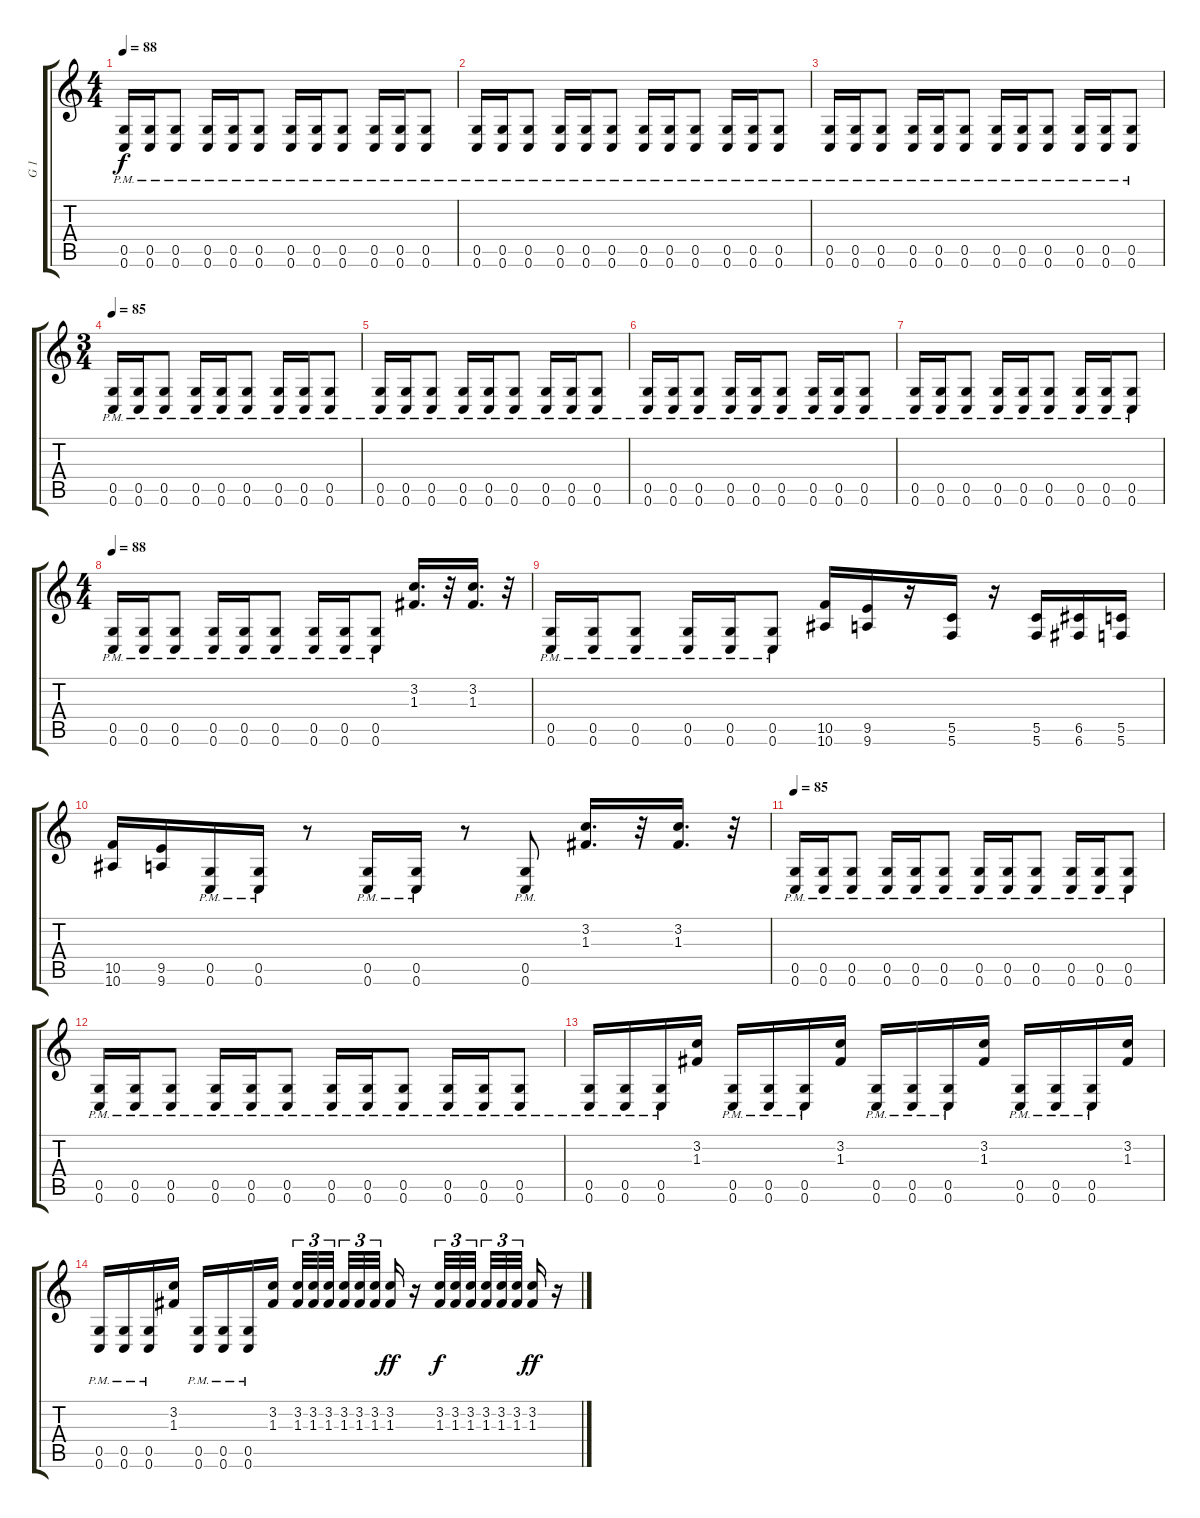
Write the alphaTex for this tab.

\track ("G 1" "G 1") {instrument distortionguitar}
\staff {score tabs}
\tuning (D4 A3 F3 C3 G2 C2) {hide}
\ts (4 4)
\tempo 88
\clef g2
\ks c
(0.5{pm} 0.6{pm}).16{dy f} (0.5{pm} 0.6{pm}).16 (0.5{pm} 0.6{pm}).8 (0.5{pm} 0.6{pm}).16 (0.5{pm} 0.6{pm}).16 (0.5{pm} 0.6{pm}).8 (0.5{pm} 0.6{pm}).16 (0.5{pm} 0.6{pm}).16 (0.5{pm} 0.6{pm}).8 (0.5{pm} 0.6{pm}).16 (0.5{pm} 0.6{pm}).16 (0.5{pm} 0.6{pm}).8 |
(0.5{pm} 0.6{pm}).16 (0.5{pm} 0.6{pm}).16 (0.5{pm} 0.6{pm}).8 (0.5{pm} 0.6{pm}).16 (0.5{pm} 0.6{pm}).16 (0.5{pm} 0.6{pm}).8 (0.5{pm} 0.6{pm}).16 (0.5{pm} 0.6{pm}).16 (0.5{pm} 0.6{pm}).8 (0.5{pm} 0.6{pm}).16 (0.5{pm} 0.6{pm}).16 (0.5{pm} 0.6{pm}).8 |
(0.5{pm} 0.6{pm}).16 (0.5{pm} 0.6{pm}).16 (0.5{pm} 0.6{pm}).8 (0.5{pm} 0.6{pm}).16 (0.5{pm} 0.6{pm}).16 (0.5{pm} 0.6{pm}).8 (0.5{pm} 0.6{pm}).16 (0.5{pm} 0.6{pm}).16 (0.5{pm} 0.6{pm}).8 (0.5{pm} 0.6{pm}).16 (0.5{pm} 0.6{pm}).16 (0.5{pm} 0.6{pm}).8 |
\ts (3 4)
\tempo 85
(0.5{pm} 0.6{pm}).16 (0.5{pm} 0.6{pm}).16 (0.5{pm} 0.6{pm}).8 (0.5{pm} 0.6{pm}).16 (0.5{pm} 0.6{pm}).16 (0.5{pm} 0.6{pm}).8 (0.5{pm} 0.6{pm}).16 (0.5{pm} 0.6{pm}).16 (0.5{pm} 0.6{pm}).8 |
(0.5{pm} 0.6{pm}).16 (0.5{pm} 0.6{pm}).16 (0.5{pm} 0.6{pm}).8 (0.5{pm} 0.6{pm}).16 (0.5{pm} 0.6{pm}).16 (0.5{pm} 0.6{pm}).8 (0.5{pm} 0.6{pm}).16 (0.5{pm} 0.6{pm}).16 (0.5{pm} 0.6{pm}).8 |
(0.5{pm} 0.6{pm}).16 (0.5{pm} 0.6{pm}).16 (0.5{pm} 0.6{pm}).8 (0.5{pm} 0.6{pm}).16 (0.5{pm} 0.6{pm}).16 (0.5{pm} 0.6{pm}).8 (0.5{pm} 0.6{pm}).16 (0.5{pm} 0.6{pm}).16 (0.5{pm} 0.6{pm}).8 |
(0.5{pm} 0.6{pm}).16 (0.5{pm} 0.6{pm}).16 (0.5{pm} 0.6{pm}).8 (0.5{pm} 0.6{pm}).16 (0.5{pm} 0.6{pm}).16 (0.5{pm} 0.6{pm}).8 (0.5{pm} 0.6{pm}).16 (0.5{pm} 0.6{pm}).16 (0.5{pm} 0.6{pm}).8 |
\ts (4 4)
\tempo 88
(0.5{pm} 0.6{pm}).16 (0.5{pm} 0.6{pm}).16 (0.5{pm} 0.6{pm}).8 (0.5{pm} 0.6{pm}).16 (0.5{pm} 0.6{pm}).16 (0.5{pm} 0.6{pm}).8 (0.5{pm} 0.6{pm}).16 (0.5{pm} 0.6{pm}).16 (0.5{pm} 0.6{pm}).8 (3.2 1.3).16{d} r.32 (3.2 1.3).16{d} r.32 |
(0.5{pm} 0.6{pm}).16 (0.5{pm} 0.6{pm}).16 (0.5{pm} 0.6{pm}).8 (0.5{pm} 0.6{pm}).16 (0.5{pm} 0.6{pm}).16 (0.5{pm} 0.6{pm}).8 (10.5 10.6).16 (9.5 9.6).16 r.16 (5.5 5.6).16 r.16 (5.5 5.6).16 (6.5 6.6).16 (5.5 5.6).16 |
(10.5 10.6).16 (9.5 9.6).16 (0.5{pm} 0.6{pm}).16 (0.5{pm} 0.6{pm}).16 r.8 (0.5{pm} 0.6{pm}).16 (0.5{pm} 0.6{pm}).16 r.8 (0.5{pm} 0.6{pm}).8 (3.2 1.3).16{d} r.32 (3.2 1.3).16{d} r.32 |
\tempo 85
(0.5{pm} 0.6{pm}).16 (0.5{pm} 0.6{pm}).16 (0.5{pm} 0.6{pm}).8 (0.5{pm} 0.6{pm}).16 (0.5{pm} 0.6{pm}).16 (0.5{pm} 0.6{pm}).8 (0.5{pm} 0.6{pm}).16 (0.5{pm} 0.6{pm}).16 (0.5{pm} 0.6{pm}).8 (0.5{pm} 0.6{pm}).16 (0.5{pm} 0.6{pm}).16 (0.5{pm} 0.6{pm}).8 |
(0.5{pm} 0.6{pm}).16 (0.5{pm} 0.6{pm}).16 (0.5{pm} 0.6{pm}).8 (0.5{pm} 0.6{pm}).16 (0.5{pm} 0.6{pm}).16 (0.5{pm} 0.6{pm}).8 (0.5{pm} 0.6{pm}).16 (0.5{pm} 0.6{pm}).16 (0.5{pm} 0.6{pm}).8 (0.5{pm} 0.6{pm}).16 (0.5{pm} 0.6{pm}).16 (0.5{pm} 0.6{pm}).8 |
(0.5{pm} 0.6{pm}).16 (0.5{pm} 0.6{pm}).16 (0.5{pm} 0.6{pm}).16 (3.2 1.3).16 (0.5{pm} 0.6{pm}).16 (0.5{pm} 0.6{pm}).16 (0.5{pm} 0.6{pm}).16 (3.2 1.3).16 (0.5{pm} 0.6{pm}).16 (0.5{pm} 0.6{pm}).16 (0.5{pm} 0.6{pm}).16 (3.2 1.3).16 (0.5{pm} 0.6{pm}).16 (0.5{pm} 0.6{pm}).16 (0.5{pm} 0.6{pm}).16 (3.2 1.3).16 |
(0.5{pm} 0.6{pm}).16 (0.5{pm} 0.6{pm}).16 (0.5{pm} 0.6{pm}).16 (3.2 1.3).16 (0.5{pm} 0.6{pm}).16 (0.5{pm} 0.6{pm}).16 (0.5{pm} 0.6{pm}).16 (3.2 1.3).16 (3.2 1.3).32{tu (3 2)} (3.2 1.3).32{tu (3 2)} (3.2 1.3).32{tu (3 2) beam splitsecondary} (3.2 1.3).32{tu (3 2)} (3.2 1.3).32{tu (3 2)} (3.2 1.3).32{tu (3 2) beam splitsecondary} (3.2 1.3).16{dy ff} r.16 (3.2 1.3).32{tu (3 2) dy f} (3.2 1.3).32{tu (3 2)} (3.2 1.3).32{tu (3 2) beam splitsecondary} (3.2 1.3).32{tu (3 2)} (3.2 1.3).32{tu (3 2)} (3.2 1.3).32{tu (3 2) beam splitsecondary} (3.2 1.3).16{dy ff} r.16
